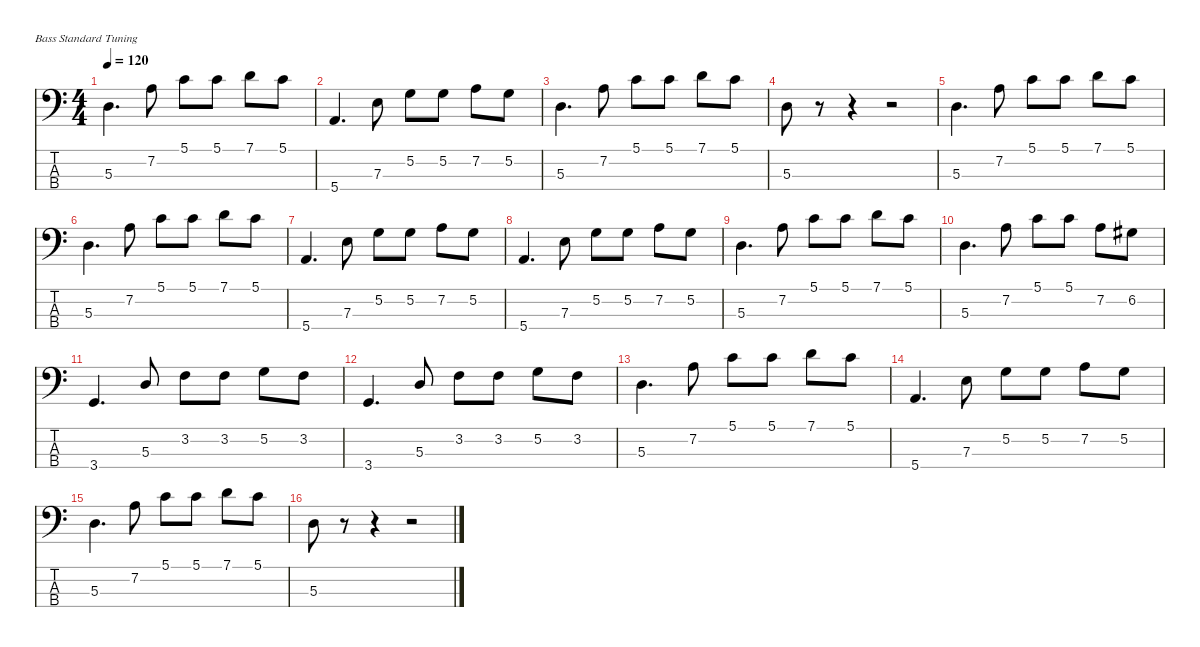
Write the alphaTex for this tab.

\defaultSystemsLayout 4
\hideDynamics
\bracketExtendMode nobrackets
\singleTrackTrackNamePolicy hidden
\multiTrackTrackNamePolicy hidden
\firstSystemTrackNameMode fullname
\firstSystemTrackNameOrientation horizontal
\otherSystemsTrackNameOrientation horizontal
\track ("Bass" "el.bs.") {instrument electricbassfinger}
\staff {score tabs}
\tuning (G2 D2 A1 E1)
\ts (4 4)
\tempo 120
\clef f4
\ks c
5.3.4{d dy f beam Down} 7.2.8{beam Down} 5.1.8{beam Down} 5.1.8{beam Down} 7.1.8{beam Down} 5.1.8{beam Down} |
5.4.4{d beam Up} 7.3.8{beam Down} 5.2.8{beam Down} 5.2.8{beam Down} 7.2.8{beam Down} 5.2.8{beam Down} |
5.3.4{d beam Down} 7.2.8{beam Down} 5.1.8{beam Down} 5.1.8{beam Down} 7.1.8{beam Down} 5.1.8{beam Down} |
5.3.8{beam Down} r.8{beam Down} r.4{beam Down} r.2{beam Down} |
5.3.4{d beam Down} 7.2.8{beam Down} 5.1.8{beam Down} 5.1.8{beam Down} 7.1.8{beam Down} 5.1.8{beam Down} |
5.3.4{d beam Down} 7.2.8{beam Down} 5.1.8{beam Down} 5.1.8{beam Down} 7.1.8{beam Down} 5.1.8{beam Down} |
5.4.4{d beam Up} 7.3.8{beam Down} 5.2.8{beam Down} 5.2.8{beam Down} 7.2.8{beam Down} 5.2.8{beam Down} |
5.4.4{d beam Up} 7.3.8{beam Down} 5.2.8{beam Down} 5.2.8{beam Down} 7.2.8{beam Down} 5.2.8{beam Down} |
5.3.4{d beam Down} 7.2.8{beam Down} 5.1.8{beam Down} 5.1.8{beam Down} 7.1.8{beam Down} 5.1.8{beam Down} |
5.3.4{d beam Down} 7.2.8{beam Down} 5.1.8{beam Down} 5.1.8{beam Down} 7.2.8{beam Down} 6.2{acc #}.8{beam Down} |
3.4.4{d beam Up} 5.3.8{beam Up} 3.2.8{beam Down} 3.2.8{beam Down} 5.2.8{beam Down} 3.2.8{beam Down} |
3.4.4{d beam Up} 5.3.8{beam Up} 3.2.8{beam Down} 3.2.8{beam Down} 5.2.8{beam Down} 3.2.8{beam Down} |
5.3.4{d beam Down} 7.2.8{beam Down} 5.1.8{beam Down} 5.1.8{beam Down} 7.1.8{beam Down} 5.1.8{beam Down} |
5.4.4{d beam Up} 7.3.8{beam Down} 5.2.8{beam Down} 5.2.8{beam Down} 7.2.8{beam Down} 5.2.8{beam Down} |
5.3.4{d beam Down} 7.2.8{beam Down} 5.1.8{beam Down} 5.1.8{beam Down} 7.1.8{beam Down} 5.1.8{beam Down} |
5.3.8{beam Down} r.8{beam Down} r.4{beam Down} r.2{beam Down}
